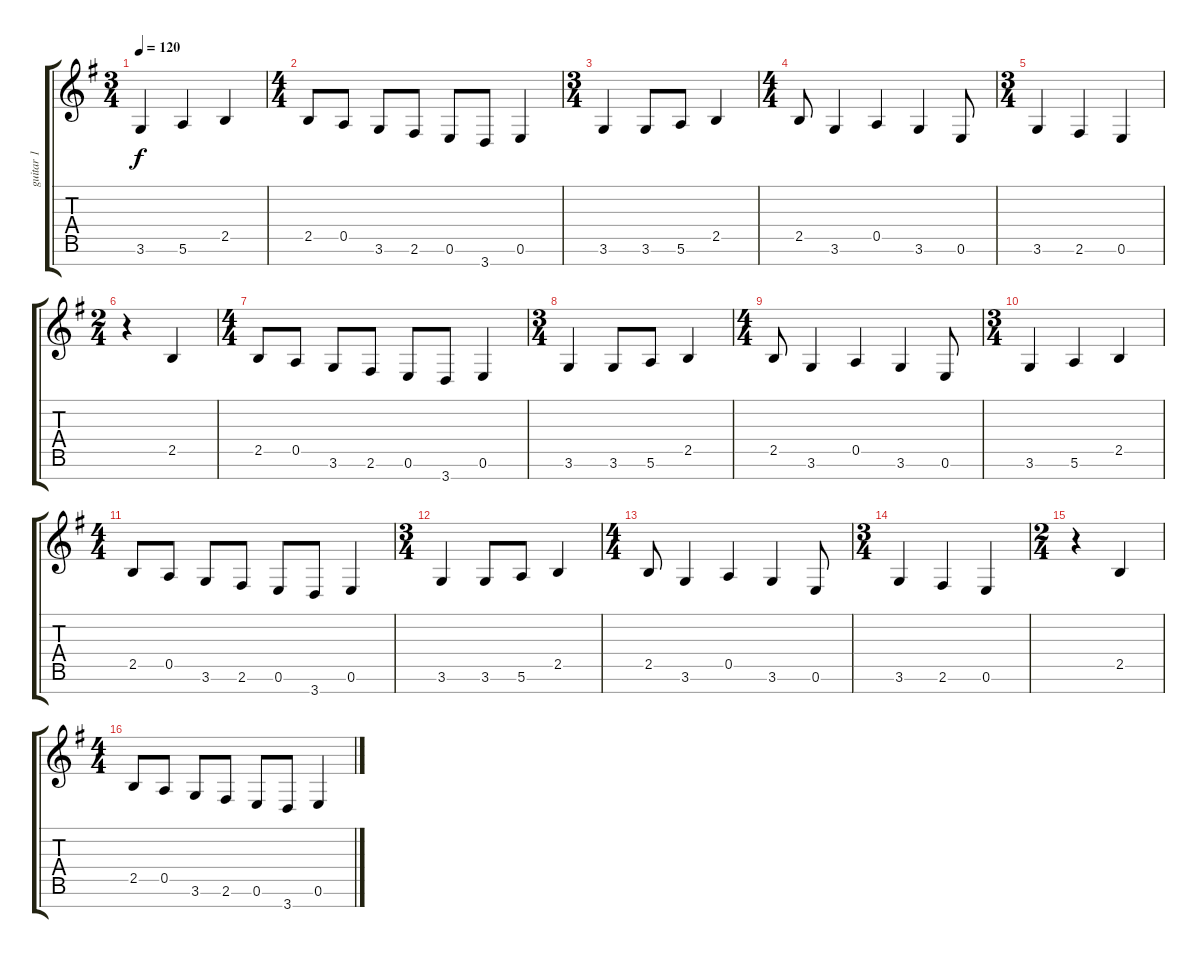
\track ("guitar 1" "guitar 1") {instrument distortionguitar}
\staff {score tabs}
\tuning (E4 B3 G3 D3 A2 E2 B1) {hide}
\ts (3 4)
\tempo 120
\clef g2
\ks g
3.6.4{dy f} 5.6.4 2.5.4 |
\ts (4 4)
2.5.8 0.5.8 3.6.8 2.6.8 0.6.8 3.7.8 0.6.4 |
\ts (3 4)
3.6.4 3.6.8 5.6.8 2.5.4 |
\ts (4 4)
2.5.8 3.6.4 0.5.4 3.6.4 0.6.8 |
\ts (3 4)
3.6.4 2.6.4 0.6.4 |
\ts (2 4)
r.4 2.5.4 |
\ts (4 4)
2.5.8 0.5.8 3.6.8 2.6.8 0.6.8 3.7.8 0.6.4 |
\ts (3 4)
3.6.4 3.6.8 5.6.8 2.5.4 |
\ts (4 4)
2.5.8 3.6.4 0.5.4 3.6.4 0.6.8 |
\ts (3 4)
3.6.4 5.6.4 2.5.4 |
\ts (4 4)
2.5.8 0.5.8 3.6.8 2.6.8 0.6.8 3.7.8 0.6.4 |
\ts (3 4)
3.6.4 3.6.8 5.6.8 2.5.4 |
\ts (4 4)
2.5.8 3.6.4 0.5.4 3.6.4 0.6.8 |
\ts (3 4)
3.6.4 2.6.4 0.6.4 |
\ts (2 4)
r.4 2.5.4 |
\ts (4 4)
2.5.8 0.5.8 3.6.8 2.6.8 0.6.8 3.7.8 0.6.4
